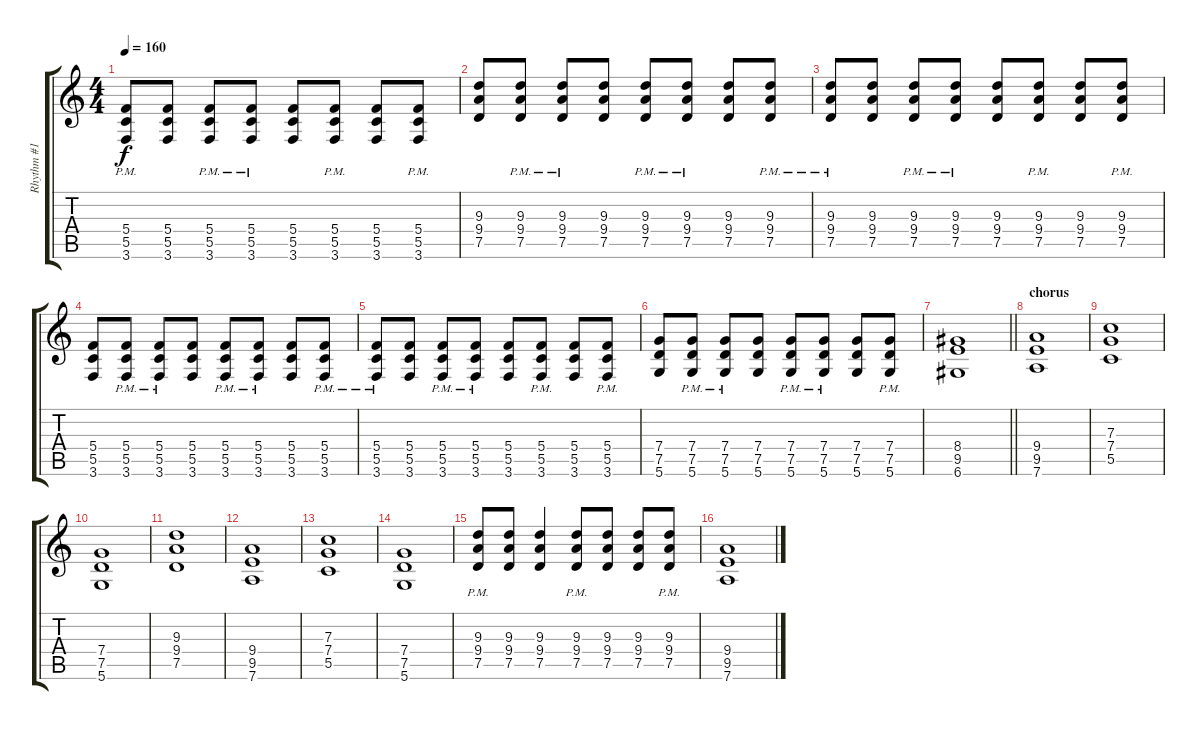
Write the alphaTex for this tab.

\track ("Rhythm #1" "Rhythm #1") {instrument distortionguitar}
\staff {score tabs}
\tuning (D4 A3 F3 C3 G2 D2) {hide}
\ts (4 4)
\tempo 160
\clef g2
\ks aminor
(5.4{pm} 5.5{pm} 3.6{pm}).8{dy f} (5.4 5.5 3.6).8 (5.4{pm} 5.5{pm} 3.6{pm}).8 (5.4{pm} 5.5{pm} 3.6{pm}).8 (5.4 5.5 3.6).8 (5.4{pm} 5.5{pm} 3.6{pm}).8 (5.4 5.5 3.6).8 (5.4{pm} 5.5{pm} 3.6{pm}).8 |
(9.3 9.4 7.5).8 (9.3{pm} 9.4{pm} 7.5{pm}).8 (9.3{pm} 9.4{pm} 7.5{pm}).8 (9.3 9.4 7.5).8 (9.3{pm} 9.4{pm} 7.5{pm}).8 (9.3{pm} 9.4{pm} 7.5{pm}).8 (9.3 9.4 7.5).8 (9.3{pm} 9.4{pm} 7.5{pm}).8 |
(9.3{pm} 9.4{pm} 7.5{pm}).8 (9.3 9.4 7.5).8 (9.3{pm} 9.4{pm} 7.5{pm}).8 (9.3{pm} 9.4{pm} 7.5{pm}).8 (9.3 9.4 7.5).8 (9.3{pm} 9.4{pm} 7.5{pm}).8 (9.3 9.4 7.5).8 (9.3{pm} 9.4{pm} 7.5{pm}).8 |
(5.4 5.5 3.6).8 (5.4{pm} 5.5{pm} 3.6{pm}).8 (5.4{pm} 5.5{pm} 3.6{pm}).8 (5.4 5.5 3.6).8 (5.4{pm} 5.5{pm} 3.6{pm}).8 (5.4{pm} 5.5{pm} 3.6{pm}).8 (5.4 5.5 3.6).8 (5.4{pm} 5.5{pm} 3.6{pm}).8 |
(5.4{pm} 5.5{pm} 3.6{pm}).8 (5.4 5.5 3.6).8 (5.4{pm} 5.5{pm} 3.6{pm}).8 (5.4{pm} 5.5{pm} 3.6{pm}).8 (5.4 5.5 3.6).8 (5.4{pm} 5.5{pm} 3.6{pm}).8 (5.4 5.5 3.6).8 (5.4{pm} 5.5{pm} 3.6{pm}).8 |
(7.4 7.5 5.6).8 (7.4{pm} 7.5{pm} 5.6{pm}).8 (7.4{pm} 7.5{pm} 5.6{pm}).8 (7.4 7.5 5.6).8 (7.4{pm} 7.5{pm} 5.6{pm}).8 (7.4{pm} 7.5{pm} 5.6{pm}).8 (7.4 7.5 5.6).8 (7.4{pm} 7.5{pm} 5.6{pm}).8 |
\barLineRight lightlight
(8.4 9.5 6.6).1 |
\section ("" "chorus")
(9.4 9.5 7.6).1 |
(7.3 7.4 5.5).1 |
(7.4 7.5 5.6).1 |
(9.3 9.4 7.5).1 |
(9.4 9.5 7.6).1 |
(7.3 7.4 5.5).1 |
(7.4 7.5 5.6).1 |
(9.3{pm} 9.4{pm} 7.5{pm}).8 (9.3 9.4 7.5).8 (9.3 9.4 7.5).4 (9.3{pm} 9.4{pm} 7.5{pm}).8 (9.3 9.4 7.5).8 (9.3 9.4 7.5).8 (9.3{pm} 9.4{pm} 7.5{pm}).8 |
(9.4 9.5 7.6).1
